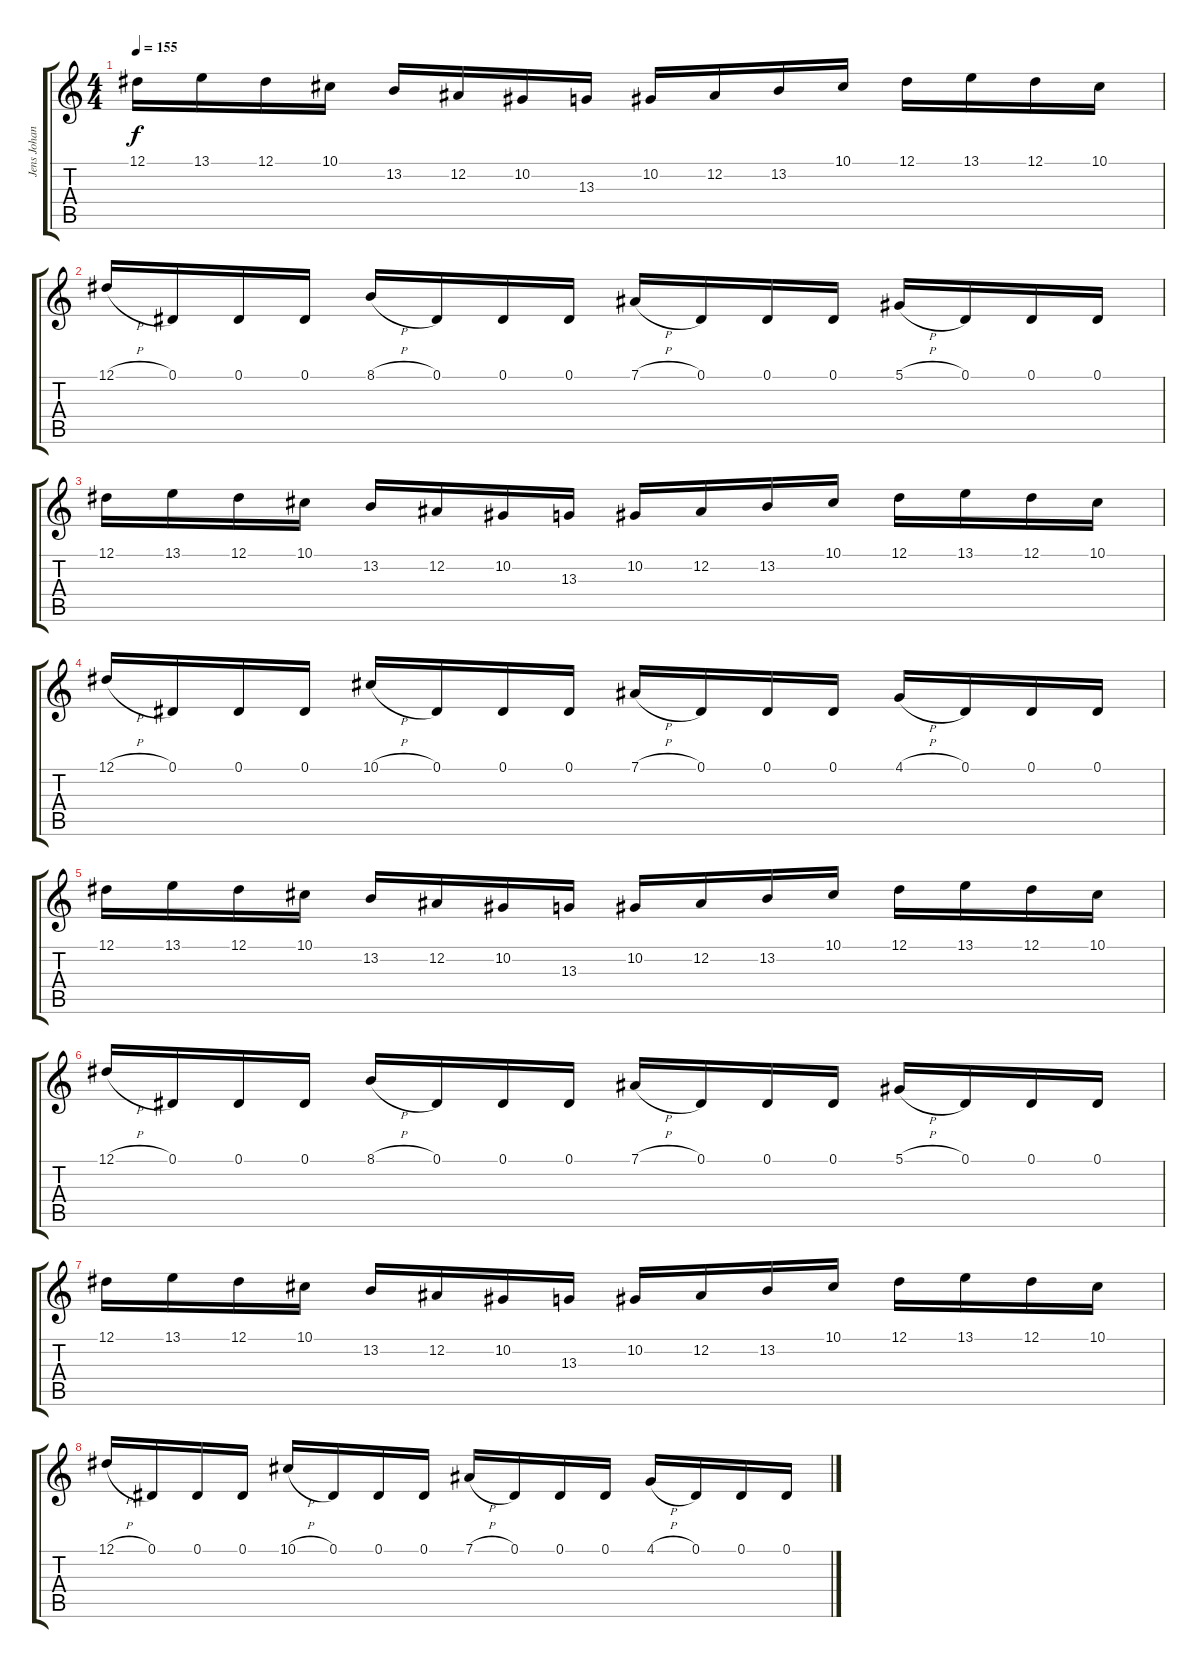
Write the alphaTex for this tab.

\track ("Jens Johansson" "Jens Johan") {instrument harpsichord}
\staff {score tabs}
\tuning (Eb4 Bb3 Gb3 Db3 Ab2 Eb2) {hide}
\ts (4 4)
\tempo 155
\clef g2
\ks c
12.1.16{dy f} 13.1.16 12.1.16 10.1.16 13.2.16 12.2.16 10.2.16 13.3.16 10.2.16 12.2.16 13.2.16 10.1.16 12.1.16 13.1.16 12.1.16 10.1.16 |
12.1{h}.16 0.1.16 0.1.16 0.1.16 8.1{h}.16 0.1.16 0.1.16 0.1.16 7.1{h}.16 0.1.16 0.1.16 0.1.16 5.1{h}.16 0.1.16 0.1.16 0.1.16 |
12.1.16 13.1.16 12.1.16 10.1.16 13.2.16 12.2.16 10.2.16 13.3.16 10.2.16 12.2.16 13.2.16 10.1.16 12.1.16 13.1.16 12.1.16 10.1.16 |
12.1{h}.16 0.1.16 0.1.16 0.1.16 10.1{h}.16 0.1.16 0.1.16 0.1.16 7.1{h}.16 0.1.16 0.1.16 0.1.16 4.1{h}.16 0.1.16 0.1.16 0.1.16 |
12.1.16 13.1.16 12.1.16 10.1.16 13.2.16 12.2.16 10.2.16 13.3.16 10.2.16 12.2.16 13.2.16 10.1.16 12.1.16 13.1.16 12.1.16 10.1.16 |
12.1{h}.16 0.1.16 0.1.16 0.1.16 8.1{h}.16 0.1.16 0.1.16 0.1.16 7.1{h}.16 0.1.16 0.1.16 0.1.16 5.1{h}.16 0.1.16 0.1.16 0.1.16 |
12.1.16 13.1.16 12.1.16 10.1.16 13.2.16 12.2.16 10.2.16 13.3.16 10.2.16 12.2.16 13.2.16 10.1.16 12.1.16 13.1.16 12.1.16 10.1.16 |
12.1{h}.16 0.1.16 0.1.16 0.1.16 10.1{h}.16 0.1.16 0.1.16 0.1.16 7.1{h}.16 0.1.16 0.1.16 0.1.16 4.1{h}.16 0.1.16 0.1.16 0.1.16
